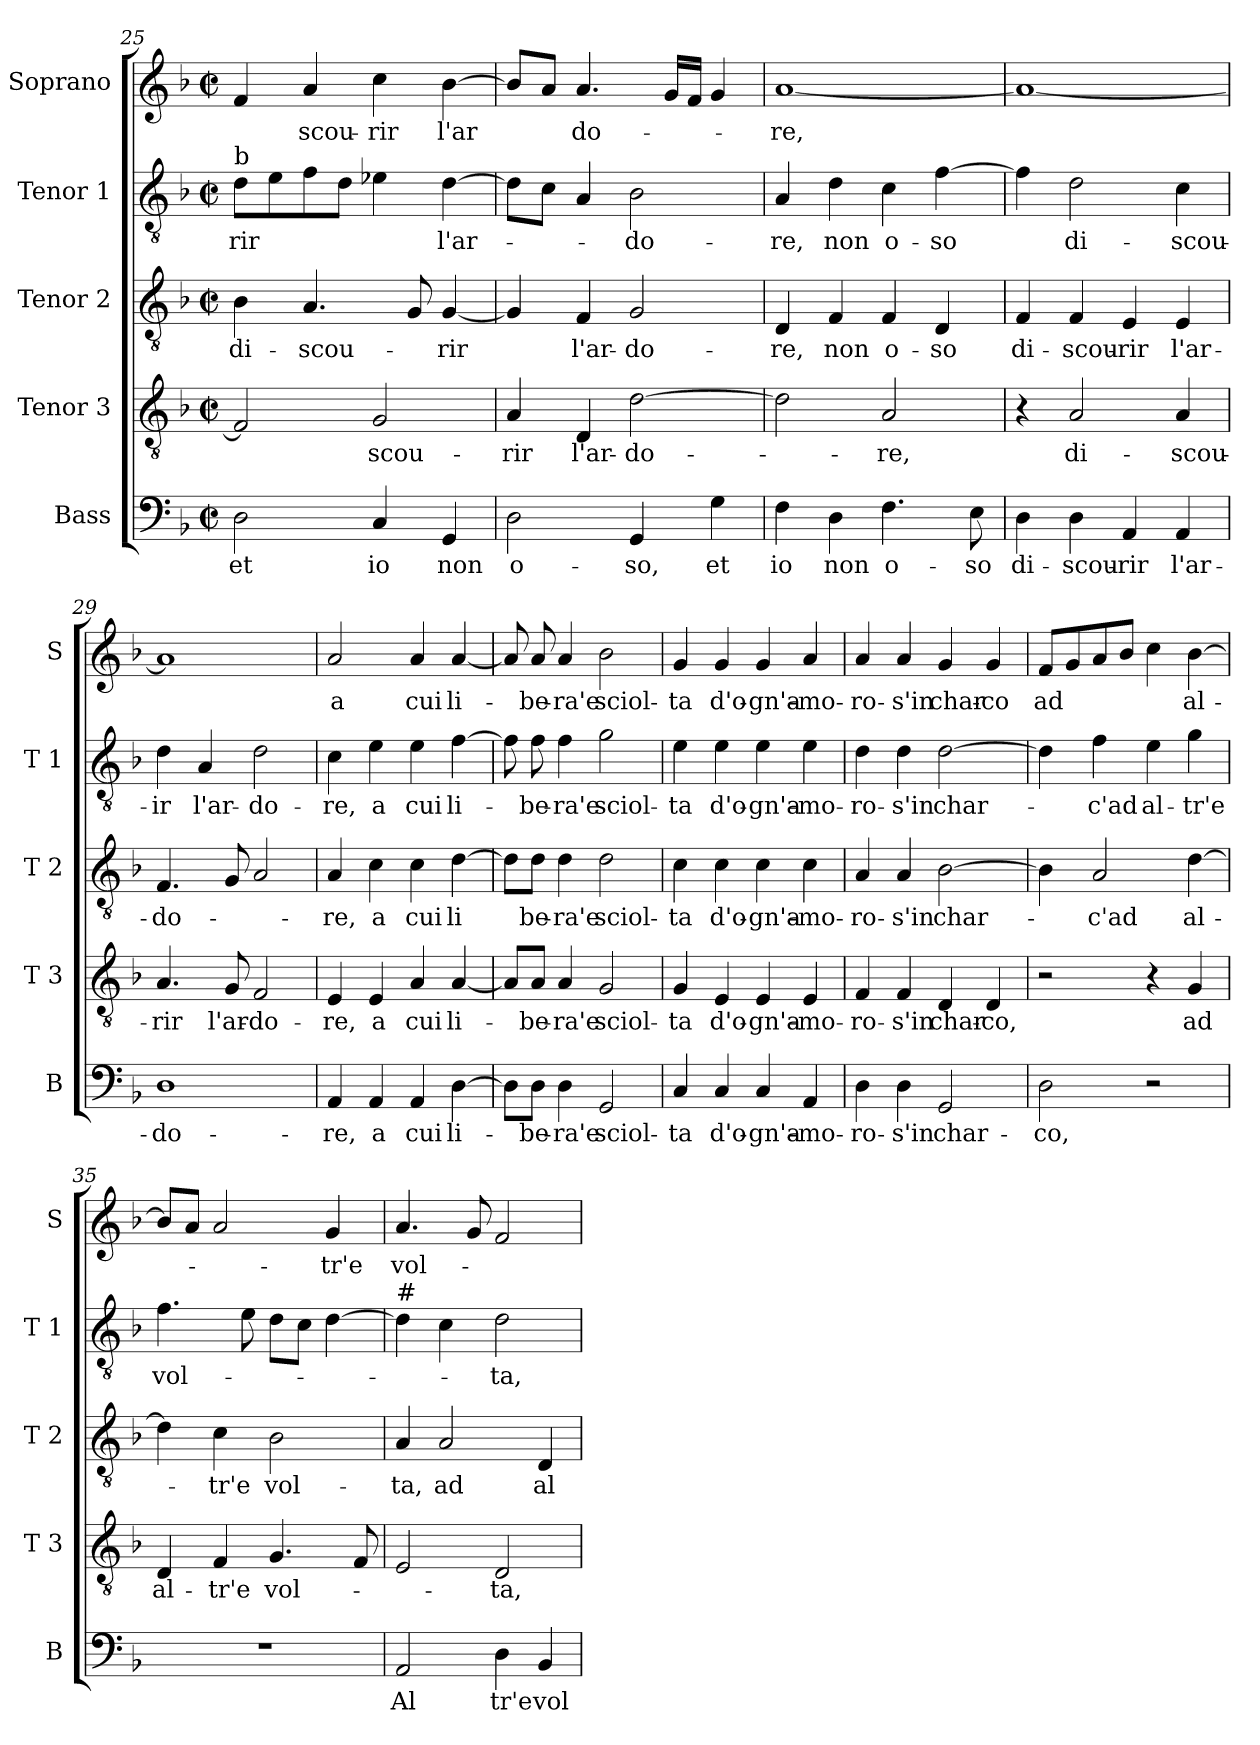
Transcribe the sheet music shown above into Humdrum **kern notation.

**kern	**text	**kern	**text	**kern	**text	**kern	**text	**kern	**text
*part5	*part5	*part4	*part4	*part3	*part3	*part2	*part2	*part1	*part1
*staff5	*staff5	*staff4	*staff4	*staff3	*staff3	*staff2	*staff2	*staff1	*staff1
*I"Bass	*	*I"Tenor 3	*	*I"Tenor 2	*	*I"Tenor 1	*	*I"Soprano	*
*I'B	*	*I'T 3	*	*I'T 2	*	*I'T 1	*	*I'S	*
*clefF4	*	*clefGv2	*	*clefGv2	*	*clefGv2	*	*clefG2	*
*k[b-]	*	*k[b-]	*	*k[b-]	*	*k[b-]	*	*k[b-]	*
*F:	*	*F:	*	*F:	*	*F:	*	*F:	*
*M2/2	*	*M2/2	*	*M2/2	*	*M2/2	*	*M2/2	*
*met(c|)	*	*met(c|)	*	*met(c|)	*	*met(c|)	*	*met(c|)	*
=25	=25	=25	=25	=25	=25	=25	=25	=25	=25
!	!	!	!	!	!	!LO:TX:a:t=b	!	!	!
2D\	et	2F/]	.	4B-\	di-	8d\L	-rir	4f/	.
.	.	.	.	.	.	8e\	.	.	.
.	.	.	.	4.A/	-scou-	8f\	.	4a/	-scou-
.	.	.	.	.	.	8d\J	.	.	.
4C/	io	2G/	-scou-	.	.	4e-X\	.	4cc\	-rir
.	.	.	.	8G/	.	.	.	.	.
4GG/	non	.	.	[4G/	-rir	[4d\	l'ar-	[4b-\	l'ar
=26	=26	=26	=26	=26	=26	=26	=26	=26	=26
2D\	o-	4A/	-rir	4G/]	.	8d\L]	.	8b-/L]	.
.	.	.	.	.	.	8c\J	.	8a/J	.
.	.	4D/	l'ar-	4F/	l'ar-	4A/	.	4.a/	do-
4GG/	-so,	[2d\	-do-	2G/	-do-	2B-\	-do-	.	.
.	.	.	.	.	.	.	.	16g/LL	.
.	.	.	.	.	.	.	.	16f/JJ	.
4G\	et	.	.	.	.	.	.	4g/	.
=27	=27	=27	=27	=27	=27	=27	=27	=27	=27
4F\	io	2d\]	.	4D/	-re,	4A/	-re,	[1a	-re,
4D\	non	.	.	4F/	non	4d\	non	.	.
4.F\	o-	2A/	-re,	4F/	o-	4c\	o-	.	.
.	.	.	.	4D/	-so	[4f\	-so	.	.
8E\	-so	.	.	.	.	.	.	.	.
=28	=28	=28	=28	=28	=28	=28	=28	=28	=28
4D\	di-	4r	.	4F/	di-	4f\]	.	1a_	.
4D\	-scou-	2A/	di-	4F/	-scou-	2d\	di-	.	.
4AA/	-rir	.	.	4E/	-rir	.	.	.	.
4AA/	l'ar-	4A/	-scou-	4E/	l'ar-	4c\	-scou-	.	.
=29	=29	=29	=29	=29	=29	=29	=29	=29	=29
1D	-do-	4.A/	-rir	4.F/	-do-	4d\	-ir	1a]	.
.	.	.	.	.	.	4A/	l'ar-	.	.
.	.	8G/	l'ar-	8G/	.	.	.	.	.
.	.	2F/	-do-	2A/	.	2d\	-do-	.	.
!!LO:PB:g=z
=30	=30	=30	=30	=30	=30	=30	=30	=30	=30
4AA/	-re,	4E/	-re,	4A/	-re,	4c\	-re,	2a/	a
4AA/	a	4E/	a	4c\	a	4e\	a	.	.
4AA/	cui	4A/	cui	4c\	cui	4e\	cui	4a/	cui
[4D\	li-	[4A/	li-	[4d\	li	[4f\	li-	[4a/	li-
=31	=31	=31	=31	=31	=31	=31	=31	=31	=31
8D\L]	.	8A/L]	.	8d\L]	.	8f\]	.	8a/]	.
8D\J	-be-	8A/J	-be-	8d\J	be-	8f\	-be-	8a/	-be-
4D\	-ra'e	4A/	-ra'e	4d\	-ra'e	4f\	-ra'e	4a/	-ra'e
2GG/	sciol-	2G/	sciol-	2d\	sciol-	2g\	sciol-	2b-\	sciol-
=32	=32	=32	=32	=32	=32	=32	=32	=32	=32
4C/	-ta	4G/	-ta	4c\	-ta	4e\	-ta	4g/	-ta
4C/	d'o-	4E/	d'o-	4c\	d'o-	4e\	d'o-	4g/	d'o-
4C/	-gn'a-	4E/	-gn'a-	4c\	-gn'a-	4e\	-gn'a-	4g/	-gn'a-
4AA/	-mo-	4E/	-mo-	4c\	-mo-	4e\	-mo-	4a/	-mo-
=33	=33	=33	=33	=33	=33	=33	=33	=33	=33
4D\	-ro-	4F/	-ro-	4A/	-ro-	4d\	-ro-	4a/	-ro-
4D\	-s'in	4F/	-s'in	4A/	-s'in	4d\	-s'in	4a/	-s'in
2GG/	char-	4D/	char-	[2B-\	char-	[2d\	char-	4g/	char-
.	.	4D/	-co,	.	.	.	.	4g/	-co
=34	=34	=34	=34	=34	=34	=34	=34	=34	=34
2D\	-co,	2r	.	4B-\]	.	4d\]	.	8f/L	ad
.	.	.	.	.	.	.	.	8g/	.
.	.	.	.	2A/	-c'ad	4f\	-c'ad	8a/	.
.	.	.	.	.	.	.	.	8b-/J	.
2r	.	4r	.	.	.	4e\	al-	4cc\	.
.	.	4G/	ad	[4d\	al-	4g\	-tr'e	[4b-\	al-
=35	=35	=35	=35	=35	=35	=35	=35	=35	=35
1r	.	4D/	al-	4d\]	.	4.f\	vol-	8b-/L]	.
.	.	.	.	.	.	.	.	8a/J	.
.	.	4F/	-tr'e	4c\	-tr'e	.	.	2a/	.
.	.	.	.	.	.	8e\	.	.	.
.	.	4.G/	vol-	2B-\	vol-	8d\L	.	.	.
.	.	.	.	.	.	8c\J	.	.	.
.	.	.	.	.	.	[4d\	.	4g/	-tr'e
.	.	8F/	.	.	.	.	.	.	.
!!LO:LB:g=z
=36	=36	=36	=36	=36	=36	=36	=36	=36	=36
!	!	!	!	!	!	!LO:TX:a:t=#	!	!	!
2AA/	Al	2E/	.	4A/	-ta,	4d\]	.	4.a/	vol-
.	.	.	.	2A/	ad	4c\	.	.	.
.	.	.	.	.	.	.	.	8g/	.
4D\	tr'e	2D/	-ta,	.	.	2d\	-ta,	2f/	.
4BB-/	vol-	.	.	4D/	al-	.	.	.	.
=	=	=	=	=	=	=	=	=	=
*-	*-	*-	*-	*-	*-	*-	*-	*-	*-
